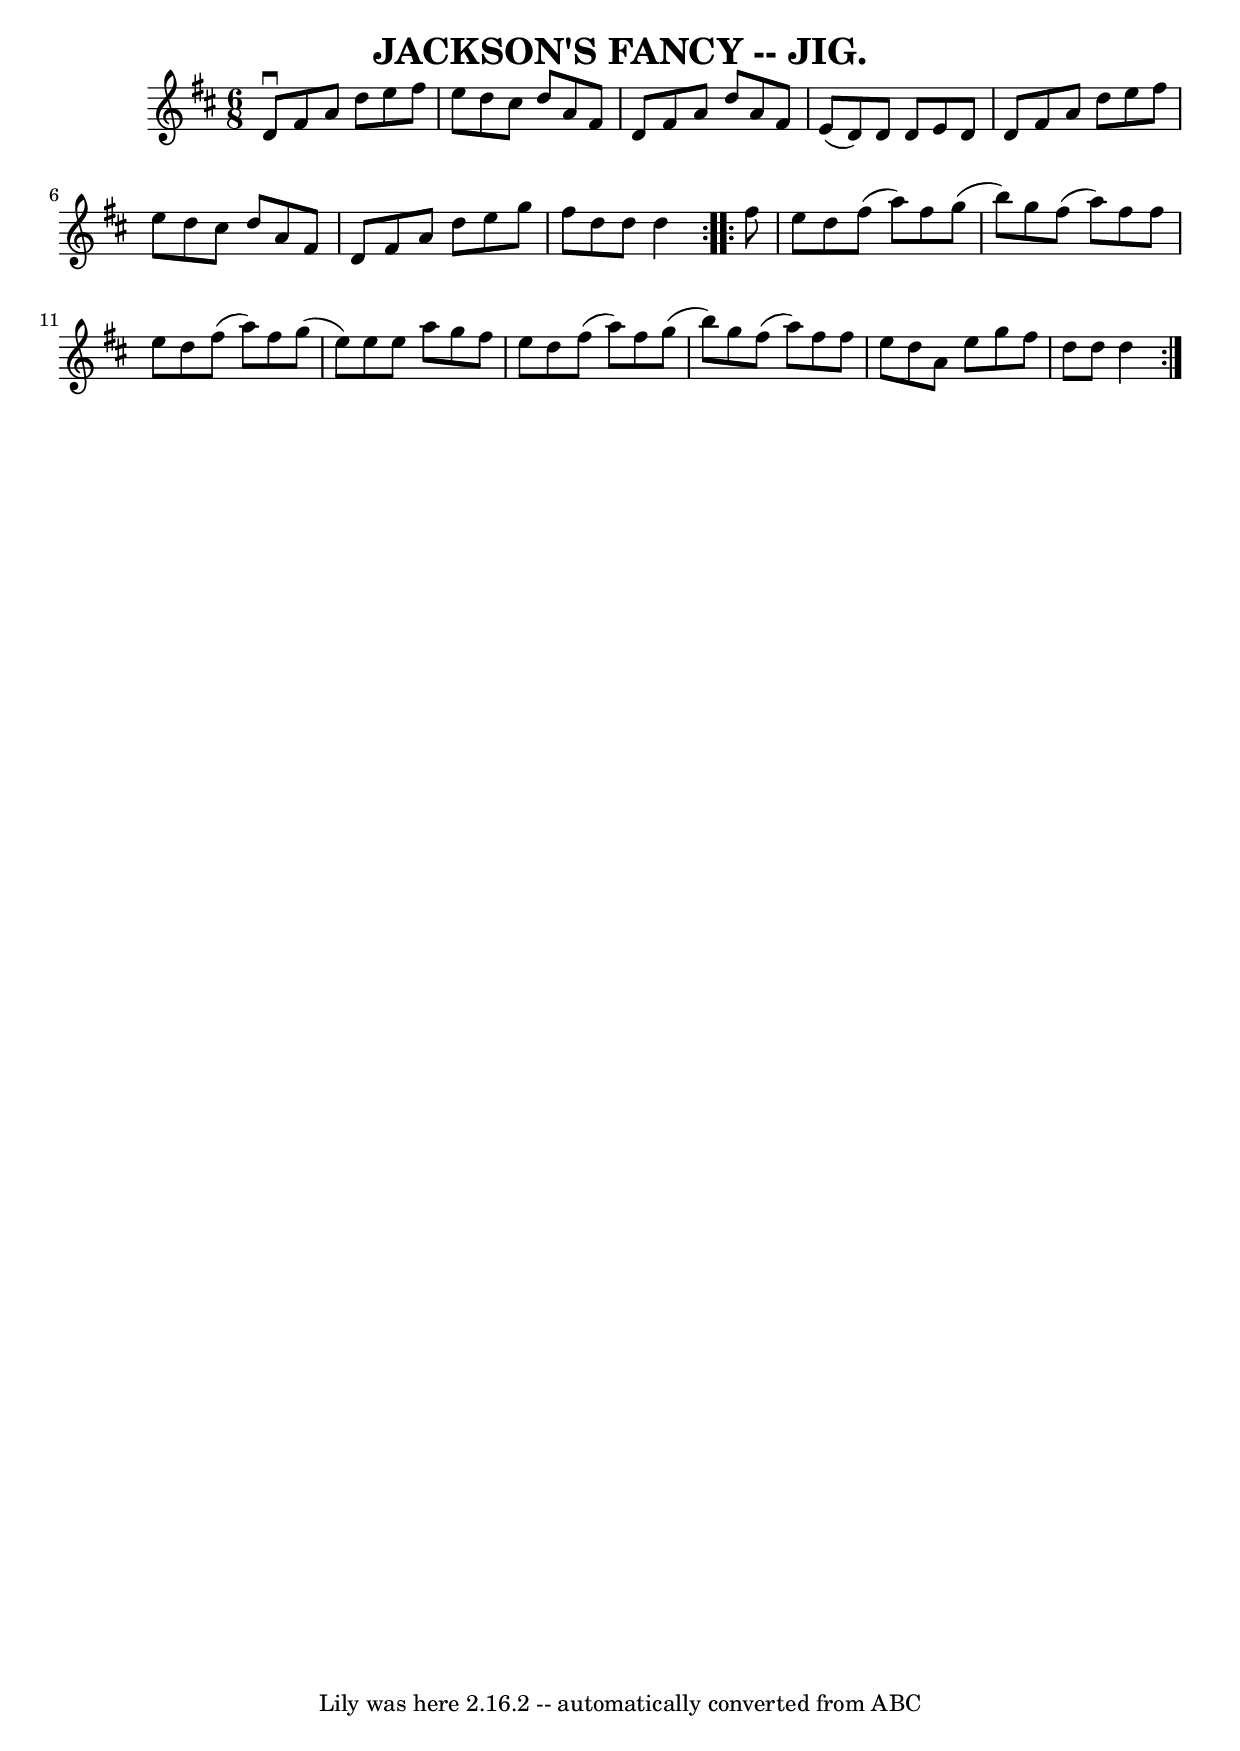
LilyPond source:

\version "2.7.40"
\include "Mammoth.ily"
\header {
	%% book = "Coles pg. 64.4"
	crossRefNumber = "24"
	footnotes = "\\\\Relat:ed to Jackson's Morning Brush (2nd part here is the usual 4th part"
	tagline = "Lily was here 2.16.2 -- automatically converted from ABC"
	title = "JACKSON'S FANCY -- JIG."
}
voicedefault =  {
\set Score.defaultBarType = "empty"

\repeat volta 2 {
  \time 6/8 \key d \major d'8^\downbow fis'8 a'8 d''8 e''8    
fis''8  |
 e''8 d''8 cis''8 d''8 a'8 fis'8  |
   
d'8 fis'8 a'8 d''8 a'8 fis'8  |
 e'8 (d'8) d'8   
 d'8 e'8 d'8  |
 d'8 fis'8 a'8 d''8 e''8 fis''8  
|
 e''8 d''8 cis''8 d''8 a'8 fis'8  |
 d'8    
fis'8 a'8 d''8 e''8 g''8  |
 fis''8 d''8 d''8 d''4 
 }     \repeat volta 2 { fis''8 e''8 d''8 fis''8 (a''8)   
fis''8  |
 g''8 (b''8) g''8 fis''8 (a''8) fis''8  
|
 fis''8 e''8 d''8 fis''8 (a''8) fis''8  |
   
g''8 (e''8) e''8 e''8 a''8 g''8  |
 fis''8 e''8   
 d''8 fis''8 (a''8) fis''8  |
 g''8 (b''8) g''8    
fis''8 (a''8) fis''8  |
 fis''8 e''8 d''8 a'8 e''8  
 g''8  |
 fis''8 d''8 d''8 d''4  }   
}

\score{
    <<

	\context Staff="default"
	{
	    \voicedefault 
	}

    >>
	\layout {
	}
	\midi {}
}
